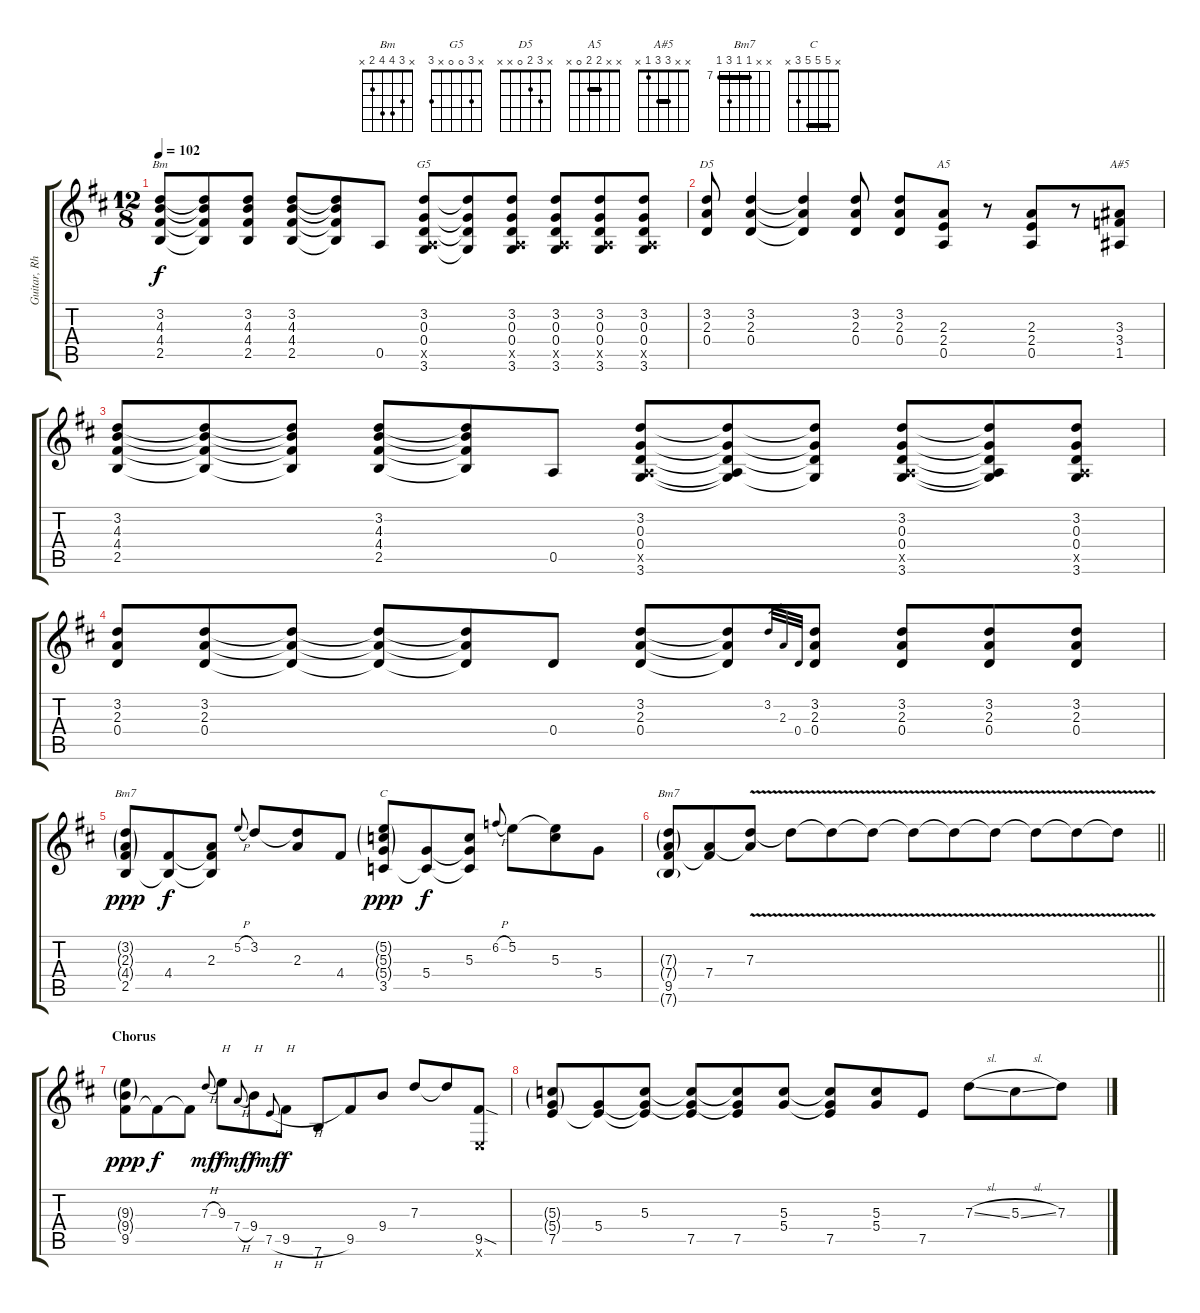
\track ("Guitar, Rhythm" "Guitar, Rh") {instrument distortionguitar}
\staff {score tabs}
\tuning (E4 B3 G3 D3 A2 E2) {hide}
\chord ("Bm" x 3 4 4 2 x)
\chord ("G5" x 3 0 0 x 3)
\chord ("D5" x 3 2 0 x x)
\chord ("A5" x x 2 2 0 x) {barre 2}
\chord ("A#5" x x 3 3 1 x) {barre 3}
\chord ("Bm7" x 3 2 4 2 x) {barre 2}
\chord ("C" x 5 5 5 3 x) {barre 5}
\chord ("Bm7" x x 7 7 9 7) {firstfret 7 barre 7}
\ts (12 8)
\tempo 102
\clef g2
\ks d
(3.2 4.3 4.4 2.5).8{ch "Bm" dy f} (3.2{t} 4.3{t} 4.4{t} 2.5{t}).8 (3.2 4.3 4.4 2.5).8 (3.2 4.3 4.4 2.5).8 (3.2{t} 4.3{t} 4.4{t} 2.5{t}).8 0.5.8 (3.2 0.3 0.4 0.5{x} 3.6).8{ch "G5"} (3.2{t} 0.3{t} 0.4{t} 3.6{t}).8 (3.2 0.3 0.4 0.5{x} 3.6).8 (3.2 0.3 0.4 0.5{x} 3.6).8 (3.2 0.3 0.4 0.5{x} 3.6).8 (3.2 0.3 0.4 0.5{x} 3.6).8 |
(3.2 2.3 0.4).8{ch "D5"} (3.2 2.3 0.4).4 (3.2{t} 2.3{t} 0.4{t}).4 (3.2 2.3 0.4).8 (3.2 2.3 0.4).8 (2.3 2.4 0.5).8{ch "A5"} r.8 (2.3 2.4 0.5).8 r.8 (3.3 3.4 1.5).8{ch "A#5"} |
(3.2 4.3 4.4 2.5).8 (3.2{t} 4.3{t} 4.4{t} 2.5{t}).8 (3.2{t} 4.3{t} 4.4{t} 2.5{t}).8 (3.2 4.3 4.4 2.5).8 (3.2{t} 4.3{t} 4.4{t} 2.5{t}).8 0.5.8 (3.2 0.3 0.4 0.5{x} 3.6).8 (3.2{t} 0.3{t} 0.4{t} 0.5{t} 3.6{t}).8 (3.2{t} 0.3{t} 0.4{t} 3.6{t}).8 (3.2 0.3 0.4 0.5{x} 3.6).8 (3.2{t} 0.3{t} 0.4{t} 0.5{t} 3.6{t}).8 (3.2 0.3 0.4 0.5{x} 3.6).8 |
(3.2 2.3 0.4).8 (3.2 2.3 0.4).8 (3.2{t} 2.3{t} 0.4{t}).8 (3.2{t} 2.3{t} 0.4{t}).8 (3.2{t} 2.3{t} 0.4{t}).8 0.4.8 (3.2 2.3 0.4).8 (3.2{t} 2.3{t} 0.4{t}).8 3.2.32{gr} 2.3.32{gr} 0.4.32{gr} (3.2 2.3 0.4).8 (3.2 2.3 0.4).8 (3.2 2.3 0.4).8 (3.2 2.3 0.4).8 |
(3.2{g} 2.3{g} 4.4{g} 2.5).8{ch "Bm7" dy ppp} (4.4 2.5{t}).8{dy f} (2.3 4.4{t} 2.5{t}).8 5.2{h}.8{gr onbeat} 3.2.8 (3.2{t} 2.3).8 4.4.8 (5.2{g} 5.3{g} 5.4{g} 3.5).8{ch "C" dy ppp} (5.4 3.5{t}).8{dy f} (5.3 5.4{t} 3.5{t}).8 6.2{h}.8{gr onbeat} 5.2.8 (5.2{t} 5.3).8 5.4.8 |
\barLineRight lightlight
(7.3{g} 7.4{g} 9.5 7.6{g}).8{ch "Bm7"} (7.4 9.5{t}).8 (7.3{v} 7.4{t}).8 7.3{v t}.8 7.3{v t}.8 7.3{v t}.8 7.3{v t}.8 7.3{v t}.8 7.3{v t}.8 7.3{v t}.8 7.3{v t}.8 7.3{v t}.8 |
\section ("" "Chorus")
(9.3{g} 9.4{g} 9.5).8{dy ppp} 9.5{t}.8{dy f} 9.5{t}.8 7.3{h}.8{gr onbeat dy mf} 9.3.8{txt "H" dy f} 7.4{h}.8{gr onbeat dy mf} 9.4.8{txt "H" dy f} 7.5{h}.8{gr onbeat dy mf} 9.5{h}.8{txt "H" dy f} 7.6.8 9.5.8 9.4.8 7.3.8 7.3{t}.8 (9.5{sod} 0.6{x}).8 |
(5.3{g} 5.4{g} 7.5).8 (5.4 7.5{t}).8 (5.3 5.4{t} 7.5{t}).8 (5.3{t} 5.4{t} 7.5).8 (5.3{t} 5.4{t} 7.5).8 (5.3 5.4).8 (5.3{t} 5.4{t} 7.5).8 (5.3 5.4).8 7.5.8 7.3{sl}.8 5.3{sl}.8 7.3.8
